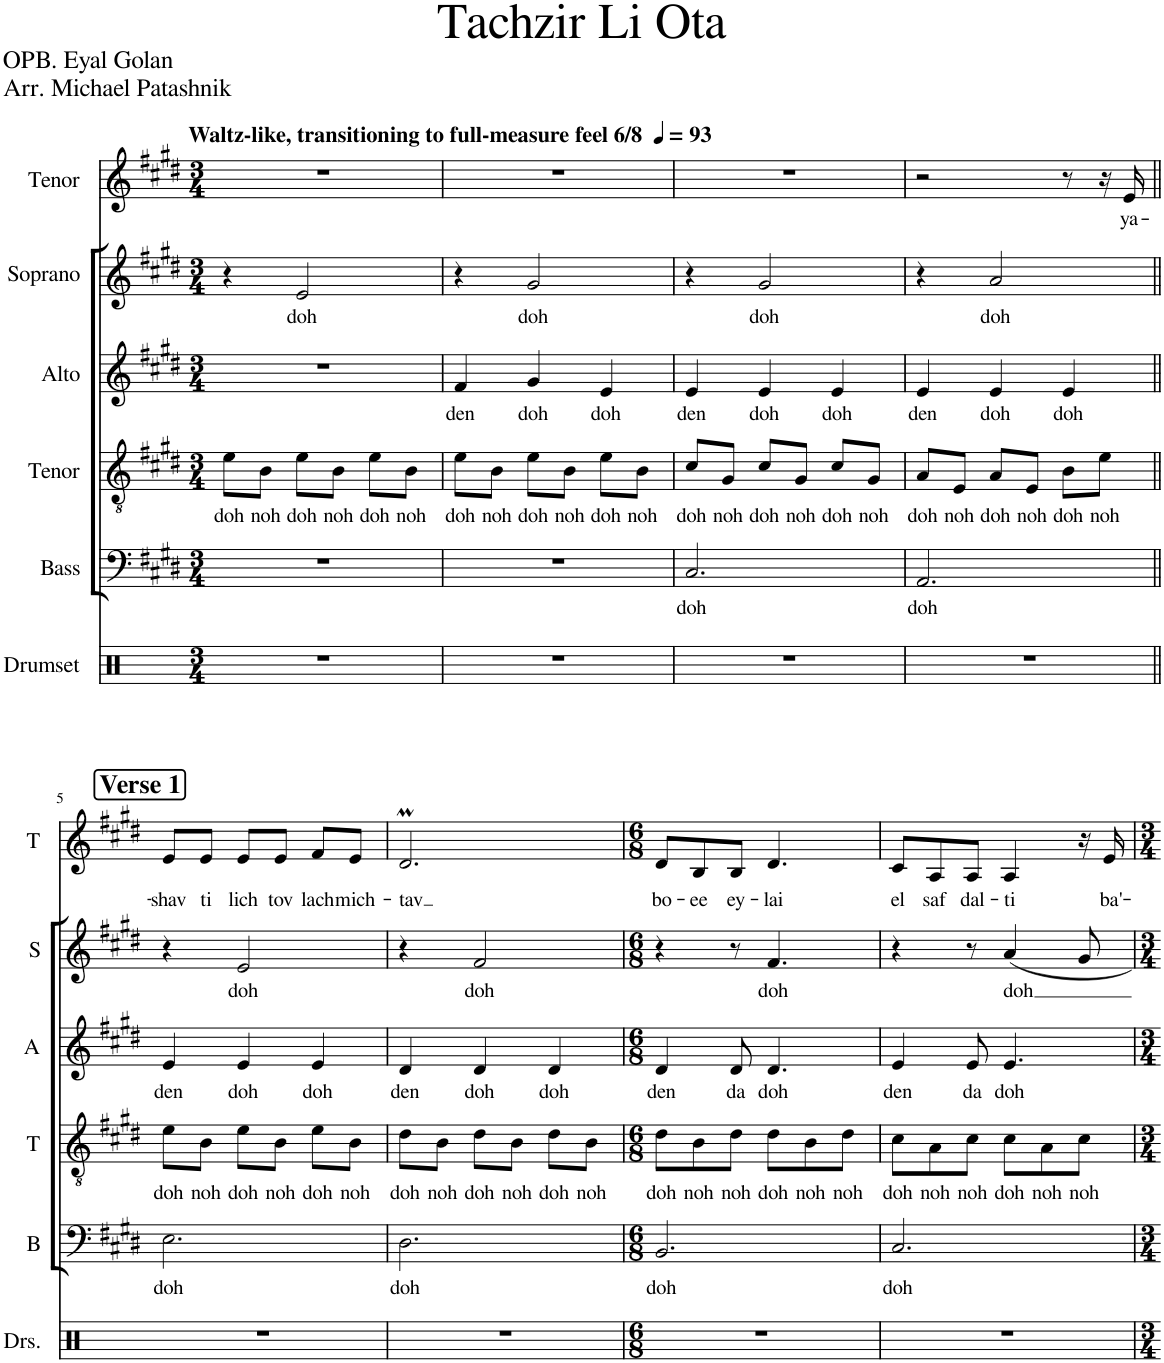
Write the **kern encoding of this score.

**kern	**kern	**text	**kern	**text	**kern	**text	**kern	**text	**kern	**text
*part6	*part5	*part5	*part4	*part4	*part3	*part3	*part2	*part2	*part1	*part1
*staff6	*staff5	*staff5	*staff4	*staff4	*staff3	*staff3	*staff2	*staff2	*staff1	*staff1
*I"Drumset	*I"Bass	*	*I"Tenor	*	*I"Alto	*	*I"Soprano	*	*I"Tenor	*
*I'Drs.	*I'B	*	*I'T	*	*I'A	*	*I'S	*	*I'T	*
*clefX	*clefF4	*	*clefGv2	*	*clefG2	*	*clefG2	*	*clefG2	*
*k[]	*k[f#c#g#d#]	*	*k[f#c#g#d#]	*	*k[f#c#g#d#]	*	*k[f#c#g#d#]	*	*k[f#c#g#d#]	*
*M3/4	*M3/4	*	*M3/4	*	*M3/4	*	*M3/4	*	*M3/4	*
*MM93	*MM93	*	*MM93	*	*MM93	*	*MM93	*	*MM93	*
=1	=1	=1	=1	=1	=1	=1	=1	=1	=1	=1
!	!	!	!	!	!	!	!	!	!LO:TX:a:B:t=Waltz-like, transitioning to full-measure feel 6/8	!
!	!	!	!	!LO:LY:b	!	!	!	!	!	!
2.r	2.r	.	8e\L	doh	2.r	.	4r	.	2.r	.
!	!	!	!	!LO:LY:b	!	!	!	!	!	!
.	.	.	8B\J	noh	.	.	.	.	.	.
!	!	!	!	!LO:LY:b	!	!	!	!LO:LY:b	!	!
.	.	.	8e\L	doh	.	.	2e/	doh	.	.
!	!	!	!	!LO:LY:b	!	!	!	!	!	!
.	.	.	8B\J	noh	.	.	.	.	.	.
!	!	!	!	!LO:LY:b	!	!	!	!	!	!
.	.	.	8e\L	doh	.	.	.	.	.	.
!	!	!	!	!LO:LY:b	!	!	!	!	!	!
.	.	.	8B\J	noh	.	.	.	.	.	.
=2	=2	=2	=2	=2	=2	=2	=2	=2	=2	=2
!	!	!	!	!LO:LY:b	!	!LO:LY:b	!	!	!	!
2.r	2.r	.	8e\L	doh	4f#/	den	4r	.	2.r	.
!	!	!	!	!LO:LY:b	!	!	!	!	!	!
.	.	.	8B\J	noh	.	.	.	.	.	.
!	!	!	!	!LO:LY:b	!	!LO:LY:b	!	!LO:LY:b	!	!
.	.	.	8e\L	doh	4g#/	doh	2g#/	doh	.	.
!	!	!	!	!LO:LY:b	!	!	!	!	!	!
.	.	.	8B\J	noh	.	.	.	.	.	.
!	!	!	!	!LO:LY:b	!	!LO:LY:b	!	!	!	!
.	.	.	8e\L	doh	4e/	doh	.	.	.	.
!	!	!	!	!LO:LY:b	!	!	!	!	!	!
.	.	.	8B\J	noh	.	.	.	.	.	.
=3	=3	=3	=3	=3	=3	=3	=3	=3	=3	=3
!	!	!LO:LY:b	!	!LO:LY:b	!	!LO:LY:b	!	!	!	!
2.r	2.C#/	doh	8c#/L	doh	4e/	den	4r	.	2.r	.
!	!	!	!	!LO:LY:b	!	!	!	!	!	!
.	.	.	8G#/J	noh	.	.	.	.	.	.
!	!	!	!	!LO:LY:b	!	!LO:LY:b	!	!LO:LY:b	!	!
.	.	.	8c#/L	doh	4e/	doh	2g#/	doh	.	.
!	!	!	!	!LO:LY:b	!	!	!	!	!	!
.	.	.	8G#/J	noh	.	.	.	.	.	.
!	!	!	!	!LO:LY:b	!	!LO:LY:b	!	!	!	!
.	.	.	8c#/L	doh	4e/	doh	.	.	.	.
!	!	!	!	!LO:LY:b	!	!	!	!	!	!
.	.	.	8G#/J	noh	.	.	.	.	.	.
=4	=4	=4	=4	=4	=4	=4	=4	=4	=4	=4
!	!	!LO:LY:b	!	!LO:LY:b	!	!LO:LY:b	!	!	!	!
2.r	2.AA/	doh	8A/L	doh	4e/	den	4r	.	2r	.
!	!	!	!	!LO:LY:b	!	!	!	!	!	!
.	.	.	8E/J	noh	.	.	.	.	.	.
!	!	!	!	!LO:LY:b	!	!LO:LY:b	!	!LO:LY:b	!	!
.	.	.	8A/L	doh	4e/	doh	2a/	doh	.	.
!	!	!	!	!LO:LY:b	!	!	!	!	!	!
.	.	.	8E/J	noh	.	.	.	.	.	.
!	!	!	!	!LO:LY:b	!	!LO:LY:b	!	!	!	!
.	.	.	8B\L	doh	4e/	doh	.	.	8r	.
!	!	!	!	!LO:LY:b	!	!	!	!	!	!
.	.	.	8e\J	noh	.	.	.	.	16r	.
!	!	!	!	!	!	!	!	!	!	!LO:LY:b
.	.	.	.	.	.	.	.	.	16e/	ya-
!!LO:LB:g=z
!!LO:REH:place=s1:a:B:cj:fs=14:t=Verse 1
=5||	=5||	=5||	=5||	=5||	=5||	=5||	=5||	=5||	=5||	=5||
!	!	!LO:LY:b	!	!LO:LY:b	!	!LO:LY:b	!	!	!	!LO:LY:b
2.r	2.E\	doh	8e\L	doh	4e/	den	4r	.	8e/L	-shav
!	!	!	!	!LO:LY:b	!	!	!	!	!	!LO:LY:b
.	.	.	8B\J	noh	.	.	.	.	8e/J	ti
!	!	!	!	!LO:LY:b	!	!LO:LY:b	!	!LO:LY:b	!	!LO:LY:b
.	.	.	8e\L	doh	4e/	doh	2e/	doh	8e/L	lich
!	!	!	!	!LO:LY:b	!	!	!	!	!	!LO:LY:b
.	.	.	8B\J	noh	.	.	.	.	8e/J	tov
!	!	!	!	!LO:LY:b	!	!LO:LY:b	!	!	!	!LO:LY:b
.	.	.	8e\L	doh	4e/	doh	.	.	8f#/L	lach
!	!	!	!	!LO:LY:b	!	!	!	!	!	!LO:LY:b
.	.	.	8B\J	noh	.	.	.	.	8e/J	mich-
=6	=6	=6	=6	=6	=6	=6	=6	=6	=6	=6
!	!	!LO:LY:b	!	!LO:LY:b	!	!LO:LY:b	!	!	!	!LO:LY:b
2.r	2.D#\	doh	8d#\L	doh	4d#/	den	4r	.	2.d#m/	-tav
!	!	!	!	!LO:LY:b	!	!	!	!	!	!
.	.	.	8B\J	noh	.	.	.	.	.	.
!	!	!	!	!LO:LY:b	!	!LO:LY:b	!	!LO:LY:b	!	!
.	.	.	8d#\L	doh	4d#/	doh	2f#/	doh	.	.
!	!	!	!	!LO:LY:b	!	!	!	!	!	!
.	.	.	8B\J	noh	.	.	.	.	.	.
!	!	!	!	!LO:LY:b	!	!LO:LY:b	!	!	!	!
.	.	.	8d#\L	doh	4d#/	doh	.	.	.	.
!	!	!	!	!LO:LY:b	!	!	!	!	!	!
.	.	.	8B\J	noh	.	.	.	.	.	.
=7	=7	=7	=7	=7	=7	=7	=7	=7	=7	=7
*M6/8	*M6/8	*	*M6/8	*	*M6/8	*	*M6/8	*	*M6/8	*
!	!	!LO:LY:b	!	!LO:LY:b	!	!LO:LY:b	!	!	!	!LO:LY:b
2.r	2.BB/	doh	8d#\L	doh	4d#/	den	4r	.	8d#/L	bo-
!	!	!	!	!LO:LY:b	!	!	!	!	!	!LO:LY:b
.	.	.	8B\	noh	.	.	.	.	8B/	-ee
!	!	!	!	!LO:LY:b	!	!LO:LY:b	!	!	!	!LO:LY:b
.	.	.	8d#\J	noh	8d#/	da	8r	.	8B/J	ey-
!	!	!	!	!LO:LY:b	!	!LO:LY:b	!	!LO:LY:b	!	!LO:LY:b
.	.	.	8d#\L	doh	4.d#/	doh	4.f#/	doh	4.d#/	-lai
!	!	!	!	!LO:LY:b	!	!	!	!	!	!
.	.	.	8B\	noh	.	.	.	.	.	.
!	!	!	!	!LO:LY:b	!	!	!	!	!	!
.	.	.	8d#\J	noh	.	.	.	.	.	.
=8	=8	=8	=8	=8	=8	=8	=8	=8	=8	=8
!	!	!LO:LY:b	!	!LO:LY:b	!	!LO:LY:b	!	!	!	!LO:LY:b
2.r	2.C#/	doh	8c#\L	doh	4e/	den	4r	.	8c#/L	el
!	!	!	!	!LO:LY:b	!	!	!	!	!	!LO:LY:b
.	.	.	8A\	noh	.	.	.	.	8A/	saf
!	!	!	!	!LO:LY:b	!	!LO:LY:b	!	!	!	!LO:LY:b
.	.	.	8c#\J	noh	8e/	da	8r	.	8A/J	dal-
!	!	!	!	!LO:LY:b	!	!LO:LY:b	!	!LO:LY:b	!	!LO:LY:b
.	.	.	8c#\L	doh	4.e/	doh	4a/	doh	4A/	-ti
!	!	!	!	!LO:LY:b	!	!	!	!	!	!
.	.	.	8A\	noh	.	.	.	.	.	.
!	!	!	!	!LO:LY:b	!	!	!	!	!	!
.	.	.	8c#\J	noh	.	.	8g#/	.	16r	.
!	!	!	!	!	!	!	!	!	!	!LO:LY:b
.	.	.	.	.	.	.	.	.	16e/	ba'-
=	=	=	=	=	=	=	=	=	=	=
*-	*-	*-	*-	*-	*-	*-	*-	*-	*-	*-
